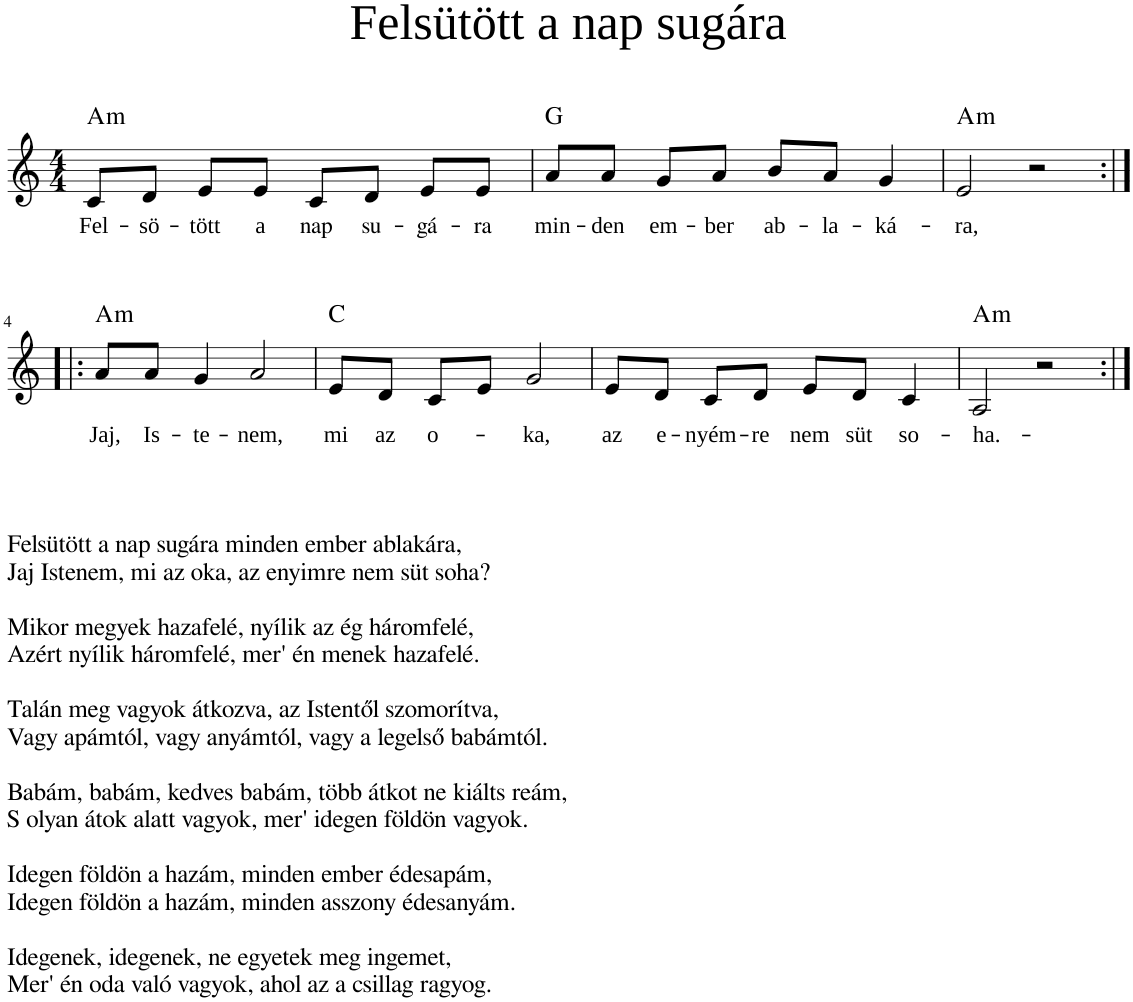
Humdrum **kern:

**kern	**text	**harte
*part1	*part1	*part1
*staff1	*staff1	*
*I"Piano	*	*
*I'Pno	*	*
*clefG2	*	*
*k[]	*	*
*M4/4	*	*
=1	=1	=1
!	!LO:LY:b	!LO:H:kt=m
8c/L	Fel-	A:min
!	!LO:LY:b	!
8d/J	-sö-	.
!	!LO:LY:b	!
8e/L	-tött	.
!	!LO:LY:b	!
8e/J	a	.
!	!LO:LY:b	!
8c/L	nap	.
!	!LO:LY:b	!
8d/J	su-	.
!	!LO:LY:b	!
8e/L	-gá-	.
!	!LO:LY:b	!
8e/J	-ra	.
=2	=2	=2
!	!LO:LY:b	!
8a/L	min-	G:maj
!	!LO:LY:b	!
8a/J	-den	.
!	!LO:LY:b	!
8g/L	em-	.
!	!LO:LY:b	!
8a/J	-ber	.
!	!LO:LY:b	!
8b/L	ab-	.
!	!LO:LY:b	!
8a/J	-la-	.
!	!LO:LY:b	!
4g/	-ká-	.
=3	=3	=3
!	!LO:LY:b	!LO:H:kt=m
2e/	-ra,	A:min
2r	.	.
!!LO:LB:g=z
=4:|!|:	=4:|!|:	=4:|!|:
!LO:TX:b:t=Felsütött a nap sugára minden ember ablakára,	!	!
!LO:TX:b:t=Jaj Istenem, mi az oka, az enyimre nem süt soha?	!	!
!LO:TX:b:t=Mikor megyek hazafelé, nyílik az ég háromfelé,	!	!
!LO:TX:b:t=Azért nyílik háromfelé, mer' én menek hazafelé.	!	!
!LO:TX:b:t=Talán meg vagyok átkozva, az Istentől szomorítva,	!	!
!LO:TX:b:t=Vagy apámtól, vagy anyámtól, vagy a legelső babámtól.	!	!
!LO:TX:b:t=Babám, babám, kedves babám, több átkot ne kiálts reám,	!	!
!LO:TX:b:t=S olyan átok alatt vagyok, mer' idegen földön vagyok.	!	!
!LO:TX:b:t=Idegen földön a hazám, minden ember édesapám,	!	!
!LO:TX:b:t=Idegen földön a hazám, minden asszony édesanyám.	!	!
!LO:TX:b:t=Idegenek, idegenek, ne egyetek meg ingemet,	!	!
!LO:TX:b:t=Mer' én oda való vagyok, ahol az a csillag ragyog.	!	!
!	!LO:LY:b	!LO:H:kt=m
8a/L	Jaj,	A:min
!	!LO:LY:b	!
8a/J	Is-	.
!	!LO:LY:b	!
4g/	-te-	.
!	!LO:LY:b	!
2a/	-nem,	.
=5	=5	=5
!	!LO:LY:b	!
8e/L	mi	C:maj
!	!LO:LY:b	!
8d/J	az	.
!	!LO:LY:b	!
8c/L	o-	.
8e/J	.	.
!	!LO:LY:b	!
2g/	-ka,	.
=6	=6	=6
!	!LO:LY:b	!
8e/L	az	.
!	!LO:LY:b	!
8d/J	e-	.
!	!LO:LY:b	!
8c/L	-nyém-	.
!	!LO:LY:b	!
8d/J	-re	.
!	!LO:LY:b	!
8e/L	nem	.
!	!LO:LY:b	!
8d/J	süt	.
!	!LO:LY:b	!
4c/	so-	.
=7	=7	=7
!	!LO:LY:b	!LO:H:kt=m
2A/	-ha.-	A:min
2r	.	.
=:|!	=:|!	=:|!
*-	*-	*-
